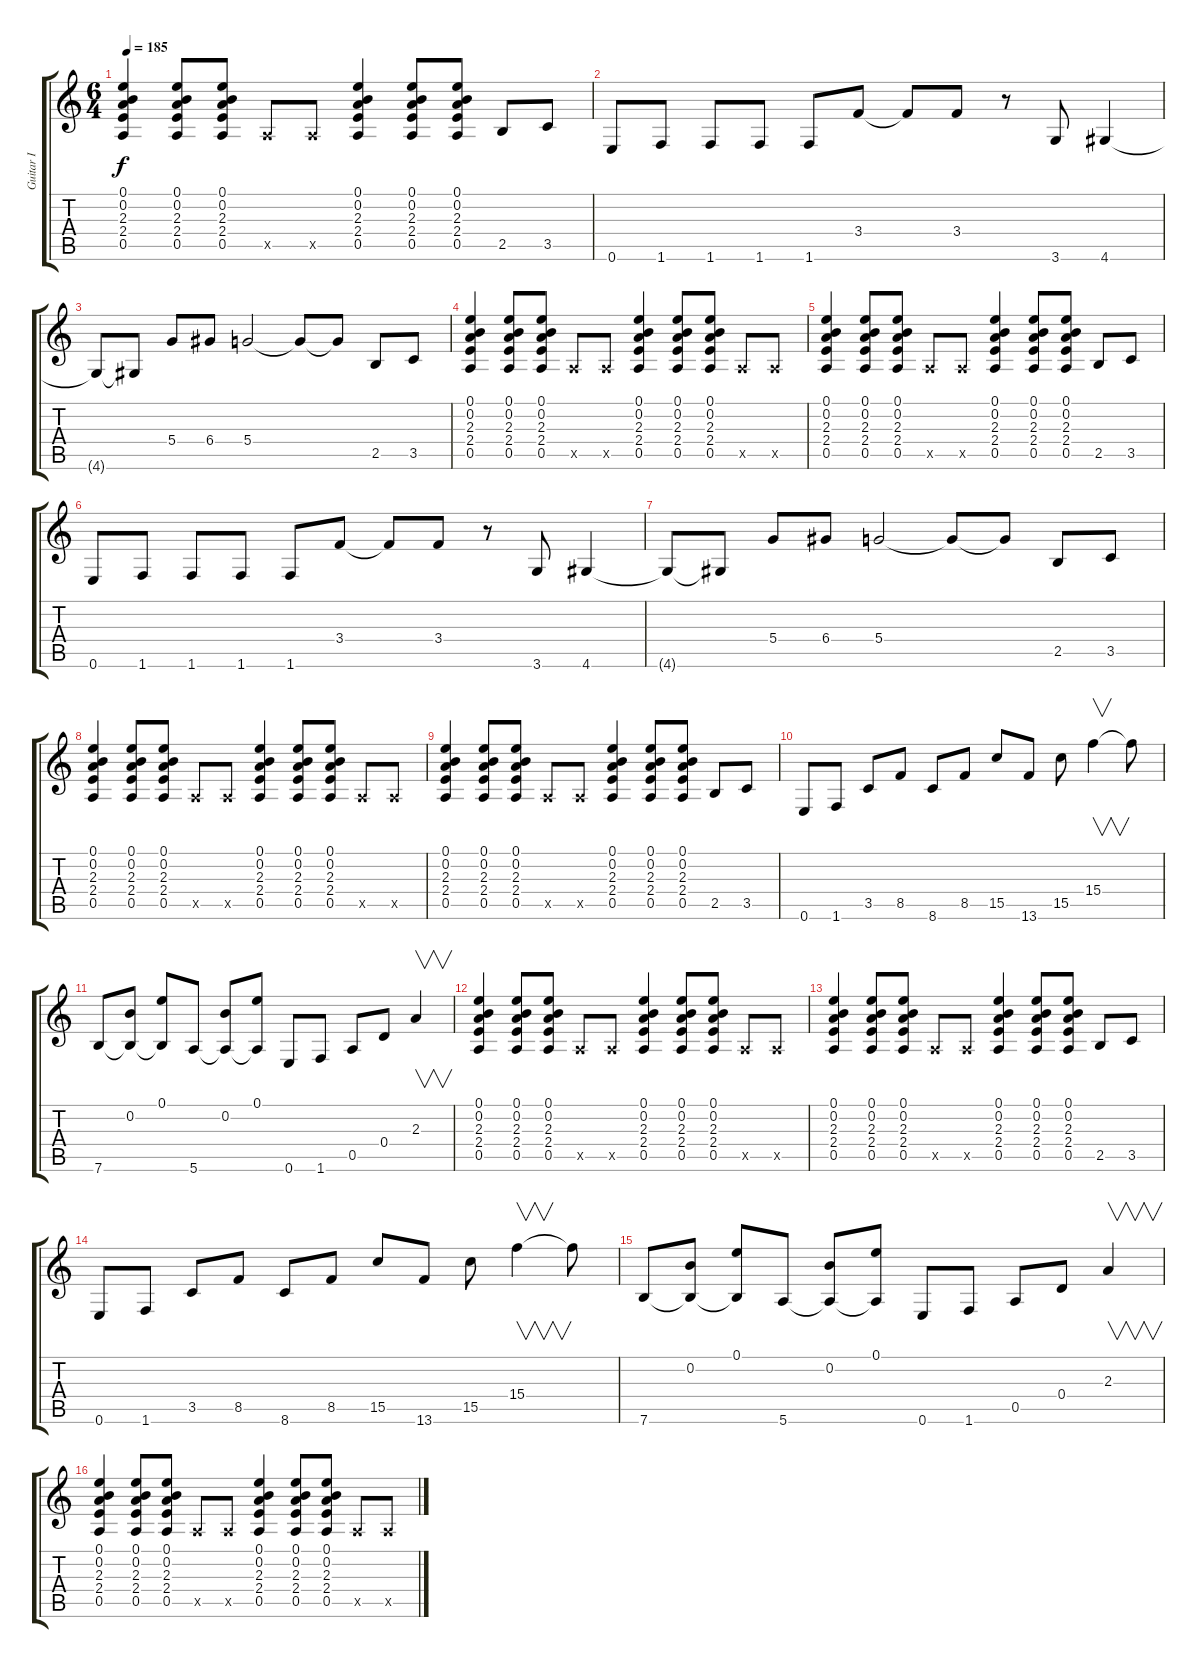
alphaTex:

\track ("Guitar I" "Guitar I") {instrument distortionguitar}
\staff {score tabs}
\tuning (E4 B3 G3 D3 A2 E2) {hide}
\ts (6 4)
\tempo 185
\clef g2
\ks c
(0.1 0.2 2.3 2.4 0.5).4{dy f} (0.1 0.2 2.3 2.4 0.5).8 (0.1 0.2 2.3 2.4 0.5).8 0.5{x}.8 0.5{x}.8 (0.1 0.2 2.3 2.4 0.5).4 (0.1 0.2 2.3 2.4 0.5).8 (0.1 0.2 2.3 2.4 0.5).8 2.5.8 3.5.8 |
0.6.8 1.6.8 1.6.8 1.6.8 1.6.8 3.4.8 3.4{t}.8 3.4.8 r.8 3.6.8 4.6.4 |
4.6{t}.8 4.6{t}.8 5.4.8 6.4.8 5.4.2 5.4{t}.8 5.4{t}.8 2.5.8 3.5.8 |
(0.1 0.2 2.3 2.4 0.5).4 (0.1 0.2 2.3 2.4 0.5).8 (0.1 0.2 2.3 2.4 0.5).8 0.5{x}.8 0.5{x}.8 (0.1 0.2 2.3 2.4 0.5).4 (0.1 0.2 2.3 2.4 0.5).8 (0.1 0.2 2.3 2.4 0.5).8 0.5{x}.8 0.5{x}.8 |
(0.1 0.2 2.3 2.4 0.5).4 (0.1 0.2 2.3 2.4 0.5).8 (0.1 0.2 2.3 2.4 0.5).8 0.5{x}.8 0.5{x}.8 (0.1 0.2 2.3 2.4 0.5).4 (0.1 0.2 2.3 2.4 0.5).8 (0.1 0.2 2.3 2.4 0.5).8 2.5.8 3.5.8 |
0.6.8 1.6.8 1.6.8 1.6.8 1.6.8 3.4.8 3.4{t}.8 3.4.8 r.8 3.6.8 4.6.4 |
4.6{t}.8 4.6{t}.8 5.4.8 6.4.8 5.4.2 5.4{t}.8 5.4{t}.8 2.5.8 3.5.8 |
(0.1 0.2 2.3 2.4 0.5).4 (0.1 0.2 2.3 2.4 0.5).8 (0.1 0.2 2.3 2.4 0.5).8 0.5{x}.8 0.5{x}.8 (0.1 0.2 2.3 2.4 0.5).4 (0.1 0.2 2.3 2.4 0.5).8 (0.1 0.2 2.3 2.4 0.5).8 0.5{x}.8 0.5{x}.8 |
(0.1 0.2 2.3 2.4 0.5).4 (0.1 0.2 2.3 2.4 0.5).8 (0.1 0.2 2.3 2.4 0.5).8 0.5{x}.8 0.5{x}.8 (0.1 0.2 2.3 2.4 0.5).4 (0.1 0.2 2.3 2.4 0.5).8 (0.1 0.2 2.3 2.4 0.5).8 2.5.8 3.5.8 |
0.6.8 1.6.8 3.5.8 8.5.8 8.6.8 8.5.8 15.5.8 13.6.8 15.5.8 15.4.4{v} 15.4{t}.8 |
7.6.8 (0.2 7.6{t}).8 (0.1 7.6{t}).8 5.6.8 (0.2 5.6{t}).8 (0.1 5.6{t}).8 0.6.8 1.6.8 0.5.8 0.4.8 2.3.4{v} |
(0.1 0.2 2.3 2.4 0.5).4 (0.1 0.2 2.3 2.4 0.5).8 (0.1 0.2 2.3 2.4 0.5).8 0.5{x}.8 0.5{x}.8 (0.1 0.2 2.3 2.4 0.5).4 (0.1 0.2 2.3 2.4 0.5).8 (0.1 0.2 2.3 2.4 0.5).8 0.5{x}.8 0.5{x}.8 |
(0.1 0.2 2.3 2.4 0.5).4 (0.1 0.2 2.3 2.4 0.5).8 (0.1 0.2 2.3 2.4 0.5).8 0.5{x}.8 0.5{x}.8 (0.1 0.2 2.3 2.4 0.5).4 (0.1 0.2 2.3 2.4 0.5).8 (0.1 0.2 2.3 2.4 0.5).8 2.5.8 3.5.8 |
0.6.8 1.6.8 3.5.8 8.5.8 8.6.8 8.5.8 15.5.8 13.6.8 15.5.8 15.4.4{v} 15.4{t}.8 |
7.6.8 (0.2 7.6{t}).8 (0.1 7.6{t}).8 5.6.8 (0.2 5.6{t}).8 (0.1 5.6{t}).8 0.6.8 1.6.8 0.5.8 0.4.8 2.3.4{v} |
(0.1 0.2 2.3 2.4 0.5).4 (0.1 0.2 2.3 2.4 0.5).8 (0.1 0.2 2.3 2.4 0.5).8 0.5{x}.8 0.5{x}.8 (0.1 0.2 2.3 2.4 0.5).4 (0.1 0.2 2.3 2.4 0.5).8 (0.1 0.2 2.3 2.4 0.5).8 0.5{x}.8 0.5{x}.8
